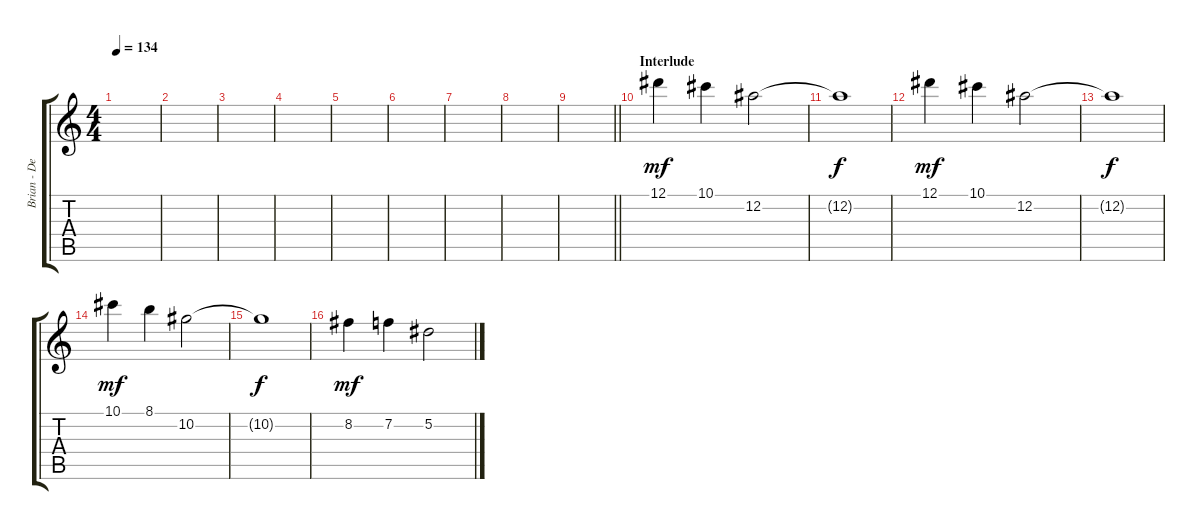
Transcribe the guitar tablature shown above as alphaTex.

\track ("Brian - Delay Guitar" "Brian - De") {instrument electricguitarclean}
\staff {score tabs}
\tuning (Eb4 Bb3 Gb3 Db3 Ab2 Eb2) {hide}
\ts (4 4)
\tempo 134
\clef g2
\ks c
|
|
|
|
|
|
|
|
\barLineRight lightlight
|
\section ("" "Interlude")
12.1.4{dy mf} 10.1.4 12.2.2 |
12.2{t}.1{dy f} |
12.1.4{dy mf} 10.1.4 12.2.2 |
12.2{t}.1{dy f} |
10.1.4{dy mf} 8.1.4 10.2.2 |
10.2{t}.1{dy f} |
8.2.4{dy mf} 7.2.4 5.2.2
